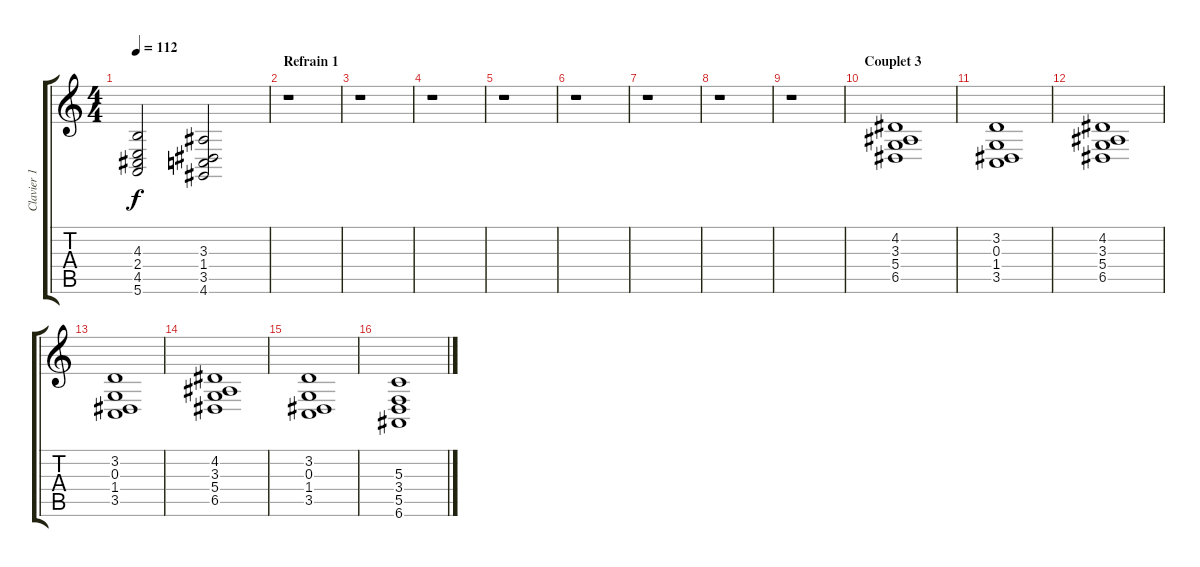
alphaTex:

\track ("Clavier 1" "Clavier 1") {instrument churchorgan}
\staff {score tabs}
\tuning (E4 B3 G3 D3 A2 E2) {hide}
\ts (4 4)
\tempo 112
\clef g2
\ks c
(4.3 2.4 4.5 5.6).2{dy f} (3.3 1.4 3.5 4.6).2 |
\section ("" "Refrain 1")
r.1 |
r.1 |
r.1 |
r.1 |
r.1 |
r.1 |
r.1 |
r.1 |
\section ("" "Couplet 3")
(4.2 3.3 5.4 6.5).1 |
(3.2 0.3 1.4 3.5).1 |
(4.2 3.3 5.4 6.5).1 |
(3.2 0.3 1.4 3.5).1 |
(4.2 3.3 5.4 6.5).1 |
(3.2 0.3 1.4 3.5).1 |
(5.3 3.4 5.5 6.6).1
